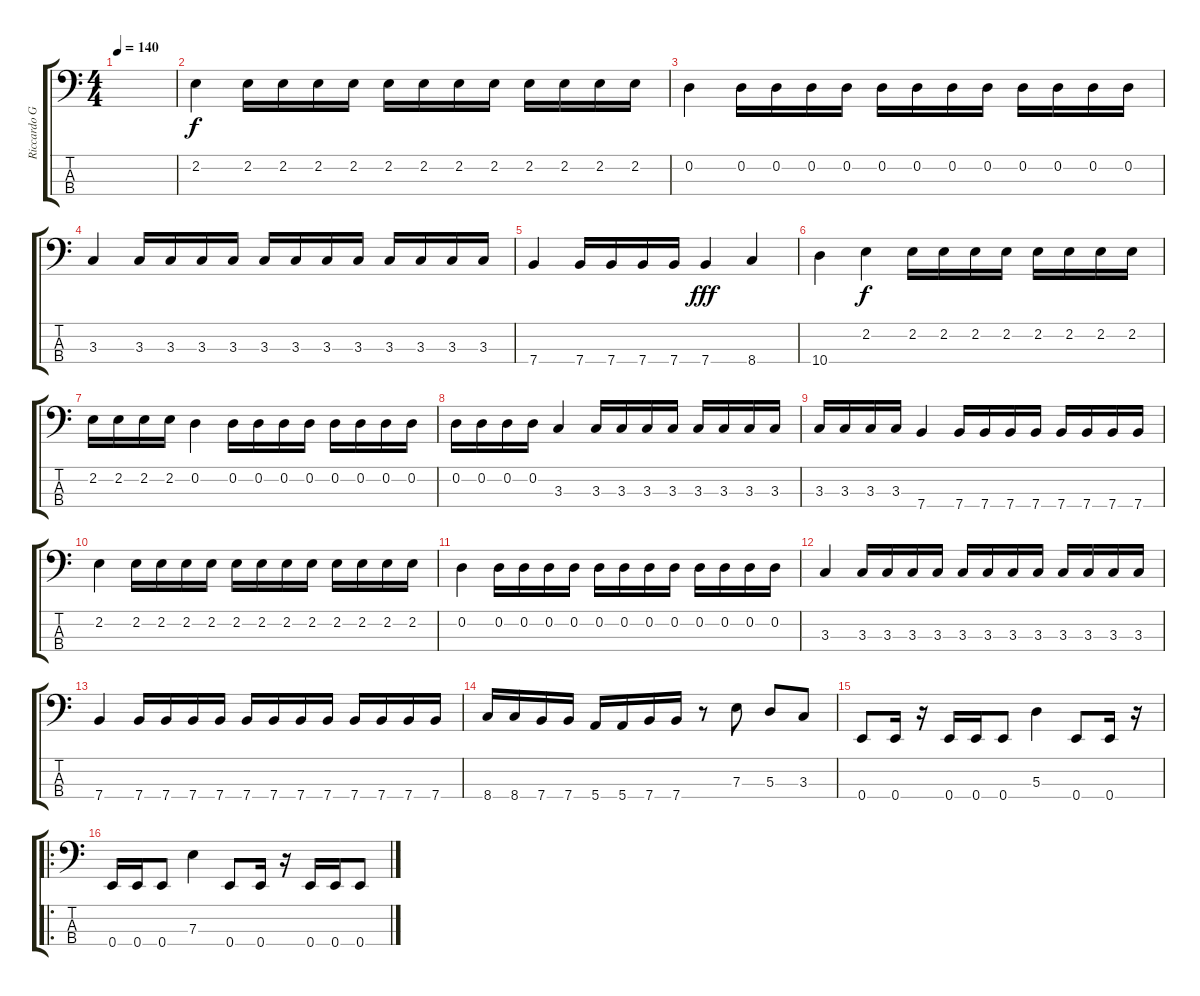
\track ("Riccardo Giampieri" "Riccardo G") {instrument electricbassfinger}
\staff {score tabs}
\tuning (G2 D2 A1 E1) {hide}
\ts (4 4)
\tempo 140
\clef f4
\ks c
|
2.2.4 2.2.16 2.2.16 2.2.16 2.2.16 2.2.16 2.2.16 2.2.16 2.2.16 2.2.16 2.2.16 2.2.16 2.2.16 |
0.2.4 0.2.16 0.2.16 0.2.16 0.2.16 0.2.16 0.2.16 0.2.16 0.2.16 0.2.16 0.2.16 0.2.16 0.2.16 |
3.3.4 3.3.16 3.3.16 3.3.16 3.3.16 3.3.16 3.3.16 3.3.16 3.3.16 3.3.16 3.3.16 3.3.16 3.3.16 |
7.4.4 7.4.16 7.4.16 7.4.16 7.4.16 7.4.4{dy fff} 8.4.4 |
10.4.4 2.2.4{dy f} 2.2.16 2.2.16 2.2.16 2.2.16 2.2.16 2.2.16 2.2.16 2.2.16 |
2.2.16 2.2.16 2.2.16 2.2.16 0.2.4 0.2.16 0.2.16 0.2.16 0.2.16 0.2.16 0.2.16 0.2.16 0.2.16 |
0.2.16 0.2.16 0.2.16 0.2.16 3.3.4 3.3.16 3.3.16 3.3.16 3.3.16 3.3.16 3.3.16 3.3.16 3.3.16 |
3.3.16 3.3.16 3.3.16 3.3.16 7.4.4 7.4.16 7.4.16 7.4.16 7.4.16 7.4.16 7.4.16 7.4.16 7.4.16 |
2.2.4 2.2.16 2.2.16 2.2.16 2.2.16 2.2.16 2.2.16 2.2.16 2.2.16 2.2.16 2.2.16 2.2.16 2.2.16 |
0.2.4 0.2.16 0.2.16 0.2.16 0.2.16 0.2.16 0.2.16 0.2.16 0.2.16 0.2.16 0.2.16 0.2.16 0.2.16 |
3.3.4 3.3.16 3.3.16 3.3.16 3.3.16 3.3.16 3.3.16 3.3.16 3.3.16 3.3.16 3.3.16 3.3.16 3.3.16 |
7.4.4 7.4.16 7.4.16 7.4.16 7.4.16 7.4.16 7.4.16 7.4.16 7.4.16 7.4.16 7.4.16 7.4.16 7.4.16 |
8.4.16 8.4.16 7.4.16 7.4.16 5.4.16 5.4.16 7.4.16 7.4.16 r.8 7.3.8 5.3.8 3.3.8 |
0.4.8 0.4.16 r.16 0.4.16 0.4.16 0.4.8 5.3.4 0.4.8 0.4.16 r.16 |
\ro
0.4.16 0.4.16 0.4.8 7.3.4 0.4.8 0.4.16 r.16 0.4.16 0.4.16 0.4.8
